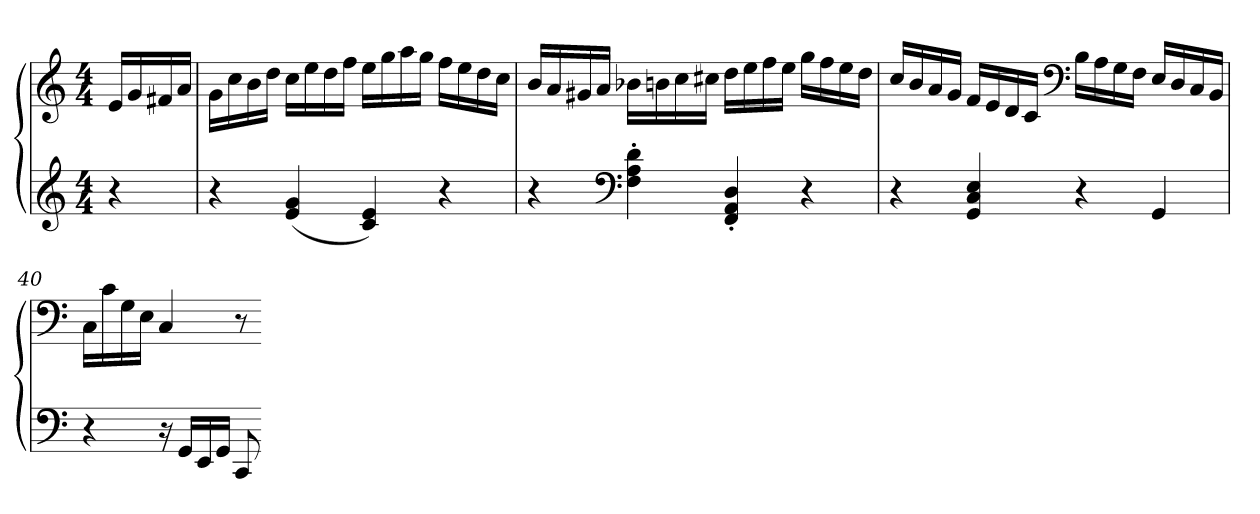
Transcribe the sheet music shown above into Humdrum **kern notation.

**kern	**kern
*part1	*part1
*staff2	*staff1
*clefG2	*clefG2
*k[]	*k[]
*C:	*C:
*M4/4	*M4/4
=	=
4r	16eLL
.	16g
.	16f#X
.	16aJJ
=37	=37
4r	16gLL
.	16cc
.	16b
.	16ddJJ
(4e 4g	16ccLL
.	16ee
.	16dd
.	16ffJJ
4c 4e)	16eeLL
.	16gg
.	16aa
.	16ggJJ
4r	16ffLL
.	16ee
.	16dd
.	16ccJJ
=38	=38
4r	16bLL
.	16a
.	16g#X
.	16aJJ
*clefF4	*
4F' 4A' 4d'	16b-XLL
.	16bn
.	16cc
.	16cc#XJJ
4FF' 4AA' 4D'	16ddLL
.	16ee
.	16ff
.	16eeJJ
4r	16ggLL
.	16ff
.	16ee
.	16ddJJ
=39	=39
4r	16ccLL
.	16b
.	16a
.	16gJJ
4GG 4C 4E	16fLL
.	16e
.	16d
.	16cJJ
*	*clefF4
4r	16BLL
.	16A
.	16G
.	16FJJ
4GG	16ELL
.	16D
.	16C
.	16BBJJ
=40	=40
4r	16CLL
.	16c
.	16G
.	16EJJ
16r	4C
16GGLL	.
16EE	.
16GGJJ	.
8CC	8r
=-	=-
*-	*-
